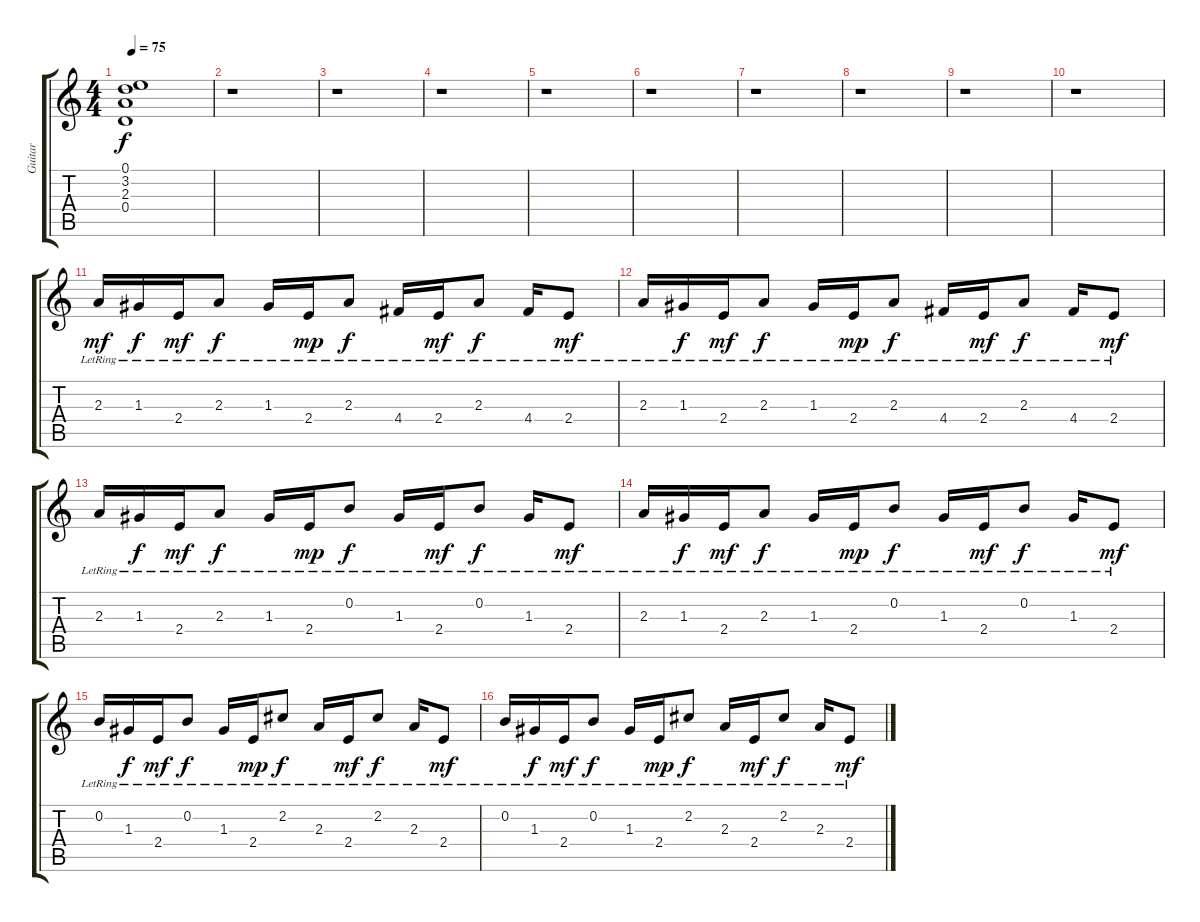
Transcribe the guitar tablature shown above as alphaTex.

\track ("Guitar" "Guitar") {instrument electricguitarjazz}
\staff {score tabs}
\tuning (E4 B3 G3 D3 A2 E2) {hide}
\ts (4 4)
\tempo 75
\clef g2
\ks c
(0.1 3.2 2.3 0.4).1{dy f} |
r.1 |
r.1 |
r.1 |
r.1 |
r.1 |
r.1 |
r.1 |
r.1 |
r.1 |
2.3{lr}.16{dy mf} 1.3{lr}.16{dy f} 2.4{lr}.16{dy mf} 2.3{lr}.8{dy f} 1.3{lr}.16 2.4{lr}.16{dy mp} 2.3{lr}.8{dy f} 4.4{lr}.16 2.4{lr}.16{dy mf} 2.3{lr}.8{dy f} 4.4{lr}.16 2.4{lr}.8{dy mf} |
2.3{lr}.16 1.3{lr}.16{dy f} 2.4{lr}.16{dy mf} 2.3{lr}.8{dy f} 1.3{lr}.16 2.4{lr}.16{dy mp} 2.3{lr}.8{dy f} 4.4{lr}.16 2.4{lr}.16{dy mf} 2.3{lr}.8{dy f} 4.4{lr}.16 2.4{lr}.8{dy mf} |
2.3{lr}.16 1.3{lr}.16{dy f} 2.4{lr}.16{dy mf} 2.3{lr}.8{dy f} 1.3{lr}.16 2.4{lr}.16{dy mp} 0.2{lr}.8{dy f} 1.3{lr}.16 2.4{lr}.16{dy mf} 0.2{lr}.8{dy f} 1.3{lr}.16 2.4{lr}.8{dy mf} |
2.3{lr}.16 1.3{lr}.16{dy f} 2.4{lr}.16{dy mf} 2.3{lr}.8{dy f} 1.3{lr}.16 2.4{lr}.16{dy mp} 0.2{lr}.8{dy f} 1.3{lr}.16 2.4{lr}.16{dy mf} 0.2{lr}.8{dy f} 1.3{lr}.16 2.4{lr}.8{dy mf} |
0.2{lr}.16 1.3{lr}.16{dy f} 2.4{lr}.16{dy mf} 0.2{lr}.8{dy f} 1.3{lr}.16 2.4{lr}.16{dy mp} 2.2{lr}.8{dy f} 2.3{lr}.16 2.4{lr}.16{dy mf} 2.2{lr}.8{dy f} 2.3{lr}.16 2.4{lr}.8{dy mf} |
0.2{lr}.16 1.3{lr}.16{dy f} 2.4{lr}.16{dy mf} 0.2{lr}.8{dy f} 1.3{lr}.16 2.4{lr}.16{dy mp} 2.2{lr}.8{dy f} 2.3{lr}.16 2.4{lr}.16{dy mf} 2.2{lr}.8{dy f} 2.3{lr}.16 2.4{lr}.8{dy mf}
